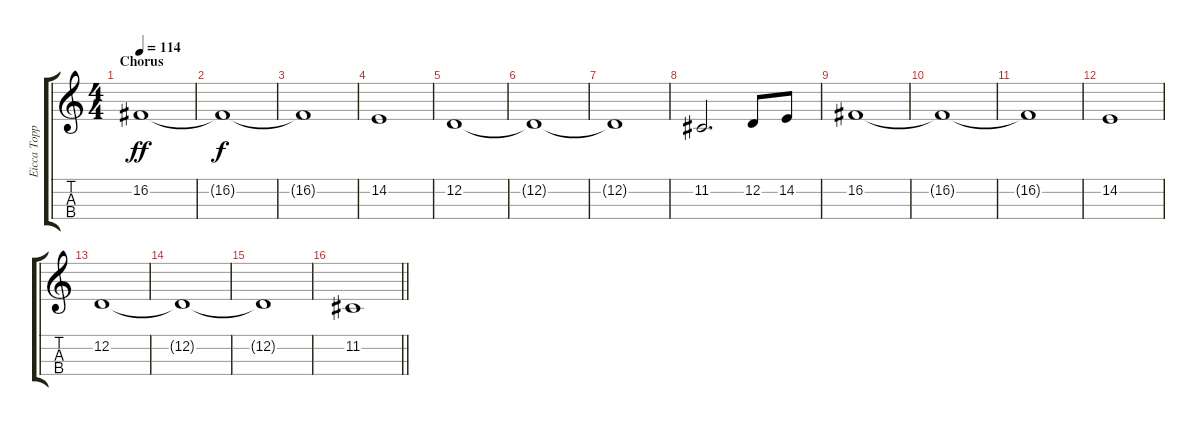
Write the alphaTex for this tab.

\track ("Eicca Toppinen (Cello)" "Eicca Topp") {instrument cello}
\staff {score tabs}
\tuning (A3 D3 G2 C2) {hide}
\ts (4 4)
\section ("" "Chorus")
\tempo 114
\clef g2
\ks c
16.2.1{dy ff} |
16.2{t}.1{dy f} |
16.2{t}.1 |
14.2.1 |
12.2.1 |
12.2{t}.1 |
12.2{t}.1 |
11.2.2{d} 12.2.8 14.2.8 |
16.2.1 |
16.2{t}.1 |
16.2{t}.1 |
14.2.1 |
12.2.1 |
12.2{t}.1 |
12.2{t}.1 |
\barLineRight lightlight
11.2.1
